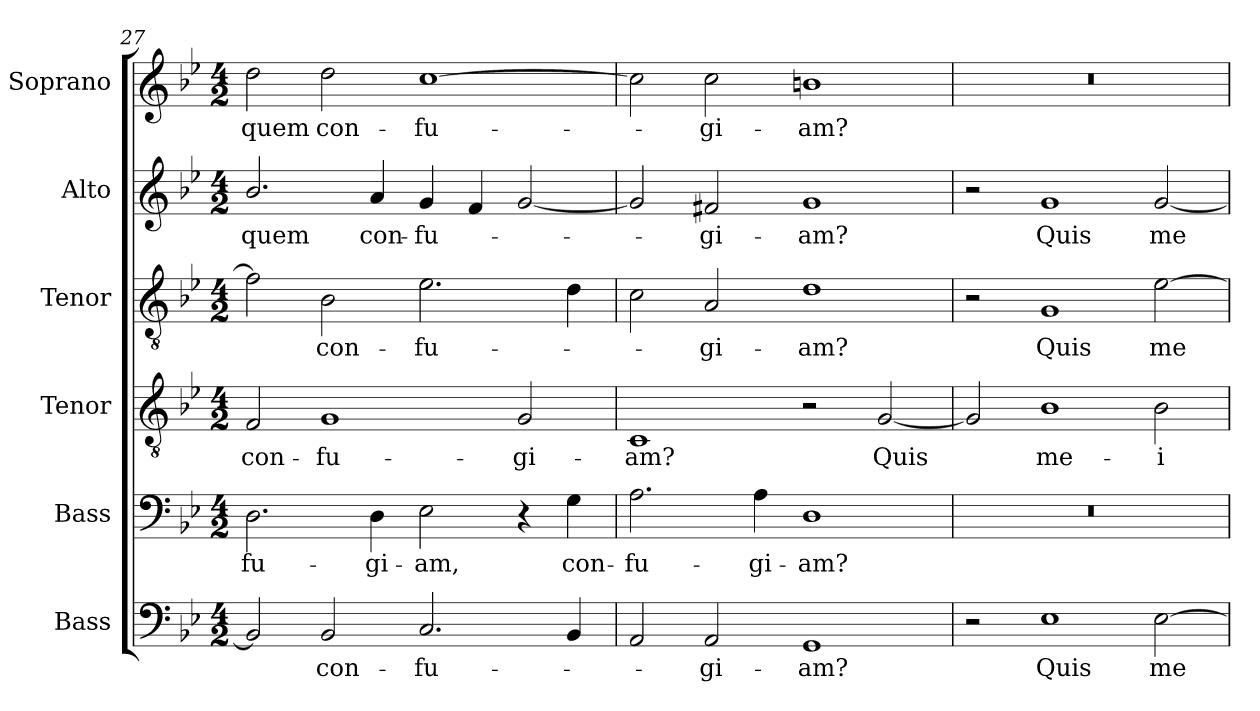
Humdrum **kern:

**kern	**text	**kern	**text	**kern	**text	**kern	**text	**kern	**text	**kern	**text
*part6	*part6	*part5	*part5	*part4	*part4	*part3	*part3	*part2	*part2	*part1	*part1
*staff6	*staff6	*staff5	*staff5	*staff4	*staff4	*staff3	*staff3	*staff2	*staff2	*staff1	*staff1
*I"Bass	*	*I"Bass	*	*I"Tenor	*	*I"Tenor	*	*I"Alto	*	*I"Soprano	*
*I'B2.	*	*I'B1.	*	*I'T2.	*	*I'T1.	*	*I'A.	*	*I'S.	*
*clefF4	*	*clefF4	*	*clefGv2	*	*clefGv2	*	*clefG2	*	*clefG2	*
*	*	*	*	*ITrd7c12	*	*ITrd7c12	*	*	*	*	*
*k[b-e-]	*	*k[b-e-]	*	*k[b-e-]	*	*k[b-e-]	*	*k[b-e-]	*	*k[b-e-]	*
*B-:	*	*B-:	*	*B-:	*	*B-:	*	*B-:	*	*B-:	*
*M4/2	*	*M4/2	*	*M4/2	*	*M4/2	*	*M4/2	*	*M4/2	*
=27	=27	=27	=27	=27	=27	=27	=27	=27	=27	=27	=27
!	!	!	!LO:LY:b:color=#000000	!	!	!	!	!	!	!	!
!	!	!	!	!	!LO:LY:b:color=#000000	!	!	!	!	!	!
!	!	!	!	!	!	!	!	!	!LO:LY:b:color=#000000	!	!
!	!	!	!	!	!	!	!	!	!	!	!LO:LY:b:color=#000000
2BB-i/]	.	2.Di\	-fu-	2FFi/	con-	2Fi\]	.	2.b-i/	quem	2ddi\	quem
!	!LO:LY:b:color=#000000	!	!	!	!	!	!	!	!	!	!
!	!	!	!	!	!LO:LY:b:color=#000000	!	!	!	!	!	!
!	!	!	!	!	!	!	!LO:LY:b:color=#000000	!	!	!	!
!	!	!	!	!	!	!	!	!	!	!	!LO:LY:b:color=#000000
2BB-i/	con-	.	.	1GGi	-fu-	2BB-i\	con-	.	.	2ddi\	con-
!	!	!	!LO:LY:b:color=#000000	!	!	!	!	!	!	!	!
!	!	!	!	!	!	!	!	!	!LO:LY:b:color=#000000	!	!
.	.	4Di\	-gi-	.	.	.	.	4ai/	con-	.	.
!	!LO:LY:b:color=#000000	!	!	!	!	!	!	!	!	!	!
!	!	!	!LO:LY:b:color=#000000	!	!	!	!	!	!	!	!
!	!	!	!	!	!	!	!LO:LY:b:color=#000000	!	!	!	!
!	!	!	!	!	!	!	!	!	!LO:LY:b:color=#000000	!	!
!	!	!	!	!	!	!	!	!	!	!	!LO:LY:b:color=#000000
2.Ci/	-fu-	2E-i\	-am,	.	.	2.E-i\	-fu-	4gi/	-fu-	[>1cci	-fu-
.	.	.	.	.	.	.	.	4fi/	.	.	.
!	!	!	!	!	!LO:LY:b:color=#000000	!	!	!	!	!	!
.	.	4r	.	2GGi/	-gi-	.	.	[<2gi/	.	.	.
!	!	!	!LO:LY:b:color=#000000	!	!	!	!	!	!	!	!
4BB-i/	.	4Gi\	con-	.	.	4Di\	.	.	.	.	.
=28	=28	=28	=28	=28	=28	=28	=28	=28	=28	=28	=28
!	!	!	!LO:LY:b:color=#000000	!	!	!	!	!	!	!	!
!	!	!	!	!	!LO:LY:b:color=#000000	!	!	!	!	!	!
2AAi/	.	2.Ai\	-fu-	1CCi	-am?	2Ci\	.	2gi/]	.	2cci\]	.
!	!LO:LY:b:color=#000000	!	!	!	!	!	!	!	!	!	!
!	!	!	!	!	!	!	!LO:LY:b:color=#000000	!	!	!	!
!	!	!	!	!	!	!	!	!	!LO:LY:b:color=#000000	!	!
!	!	!	!	!	!	!	!	!	!	!	!LO:LY:b:color=#000000
2AAi/	-gi-	.	.	.	.	2AAi/	-gi-	2f#Xi/	-gi-	2cci\	-gi-
!	!	!	!LO:LY:b:color=#000000	!	!	!	!	!	!	!	!
.	.	4Ai\	-gi-	.	.	.	.	.	.	.	.
!	!LO:LY:b:color=#000000	!	!	!	!	!	!	!	!	!	!
!	!	!	!LO:LY:b:color=#000000	!	!	!	!	!	!	!	!
!	!	!	!	!	!	!	!LO:LY:b:color=#000000	!	!	!	!
!	!	!	!	!	!	!	!	!	!LO:LY:b:color=#000000	!	!
!	!	!	!	!	!	!	!	!	!	!	!LO:LY:b:color=#000000
1GGi	-am?	1Di	-am?	2r	.	1Di	-am?	1gi	-am?	1bni	-am?
!	!	!	!	!	!LO:LY:b:color=#000000	!	!	!	!	!	!
.	.	.	.	[<2GGi/	Quis	.	.	.	.	.	.
=29	=29	=29	=29	=29	=29	=29	=29	=29	=29	=29	=29
!	!	!LO:N:vis=1	!	!	!	!	!	!	!	!LO:N:vis=1	!
2r	.	0r	.	2GGi/]	.	2r	.	2r	.	0r	.
!	!LO:LY:b:color=#000000	!	!	!	!	!	!	!	!	!	!
!	!	!	!	!	!LO:LY:b:color=#000000	!	!	!	!	!	!
!	!	!	!	!	!	!	!LO:LY:b:color=#000000	!	!	!	!
!	!	!	!	!	!	!	!	!	!LO:LY:b:color=#000000	!	!
1E-i	Quis	.	.	1BB-i	me-	1GGi	Quis	1gi	Quis	.	.
!	!LO:LY:b:color=#000000	!	!	!	!	!	!	!	!	!	!
!	!	!	!	!	!LO:LY:b:color=#000000	!	!	!	!	!	!
!	!	!	!	!	!	!	!LO:LY:b:color=#000000	!	!	!	!
!	!	!	!	!	!	!	!	!	!LO:LY:b:color=#000000	!	!
[>2E-i\	me-	.	.	2BB-i\	-i	[>2E-i\	me-	[<2gi/	me-	.	.
=	=	=	=	=	=	=	=	=	=	=	=
*-	*-	*-	*-	*-	*-	*-	*-	*-	*-	*-	*-
